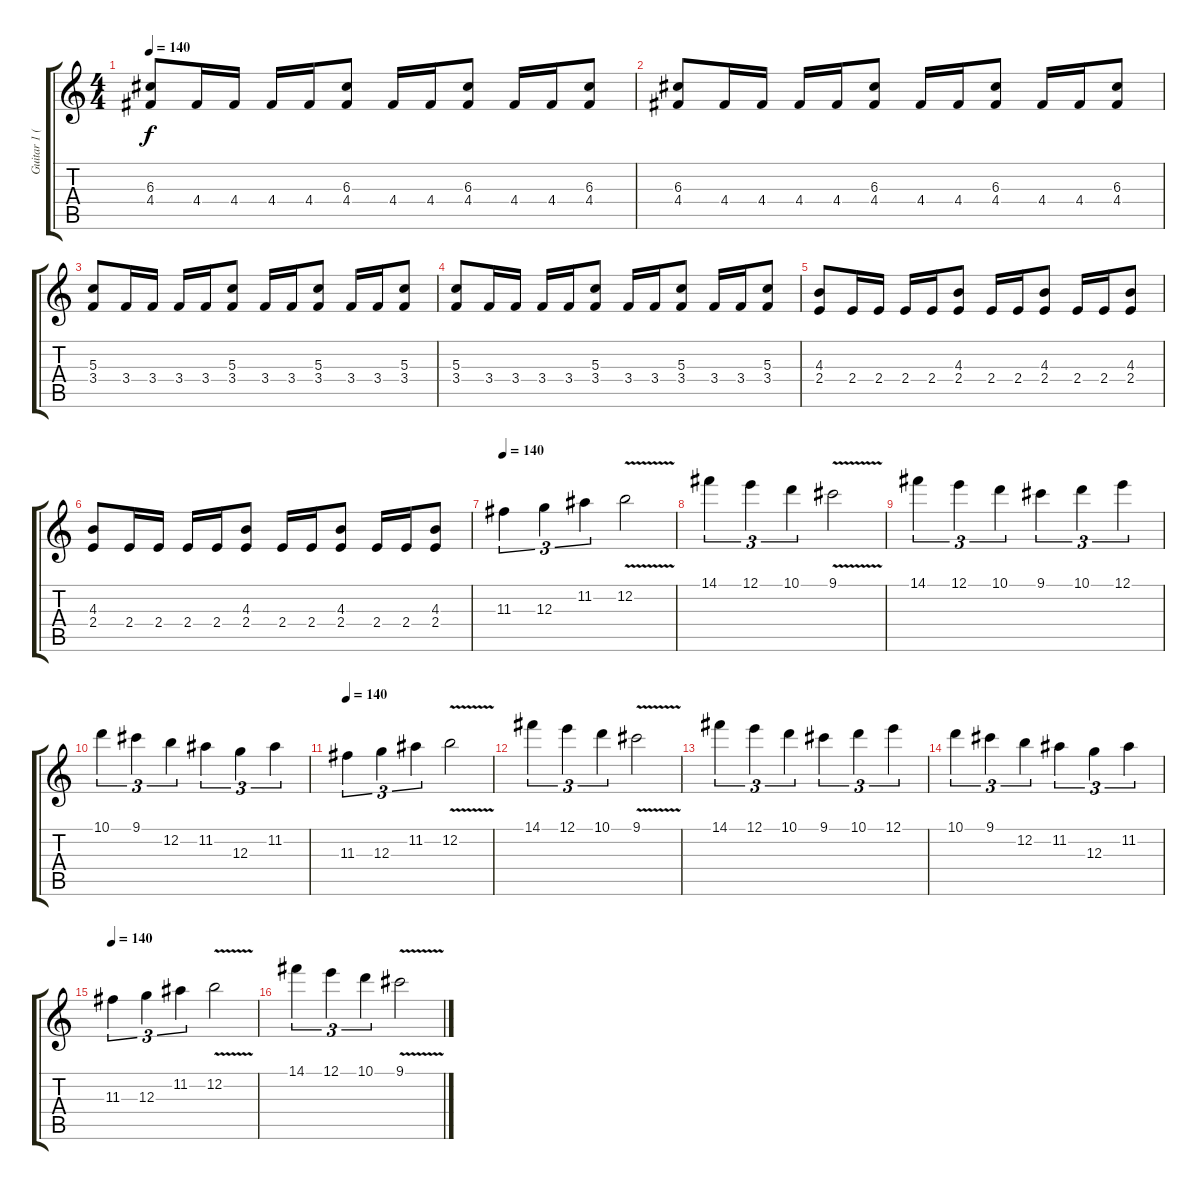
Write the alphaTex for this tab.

\track ("Guitar 1 (Christofer Johnsson)" "Guitar 1 (") {instrument distortionguitar}
\staff {score tabs}
\tuning (E4 B3 G3 D3 A2 E2) {hide}
\ts (4 4)
\tempo 140
\clef g2
\ks c
(6.3 4.4).8{dy f} 4.4.16 4.4.16 4.4.16 4.4.16 (6.3 4.4).8 4.4.16 4.4.16 (6.3 4.4).8 4.4.16 4.4.16 (6.3 4.4).8 |
(6.3 4.4).8 4.4.16 4.4.16 4.4.16 4.4.16 (6.3 4.4).8 4.4.16 4.4.16 (6.3 4.4).8 4.4.16 4.4.16 (6.3 4.4).8 |
(5.3 3.4).8 3.4.16 3.4.16 3.4.16 3.4.16 (5.3 3.4).8 3.4.16 3.4.16 (5.3 3.4).8 3.4.16 3.4.16 (5.3 3.4).8 |
(5.3 3.4).8 3.4.16 3.4.16 3.4.16 3.4.16 (5.3 3.4).8 3.4.16 3.4.16 (5.3 3.4).8 3.4.16 3.4.16 (5.3 3.4).8 |
(4.3 2.4).8 2.4.16 2.4.16 2.4.16 2.4.16 (4.3 2.4).8 2.4.16 2.4.16 (4.3 2.4).8 2.4.16 2.4.16 (4.3 2.4).8 |
(4.3 2.4).8 2.4.16 2.4.16 2.4.16 2.4.16 (4.3 2.4).8 2.4.16 2.4.16 (4.3 2.4).8 2.4.16 2.4.16 (4.3 2.4).8 |
\tempo 140
11.3.4{tu (3 2) instrument overdrivenguitar} 12.3.4{tu (3 2)} 11.2.4{tu (3 2)} 12.2{v}.2 |
14.1.4{tu (3 2)} 12.1.4{tu (3 2)} 10.1.4{tu (3 2)} 9.1{v}.2 |
14.1.4{tu (3 2)} 12.1.4{tu (3 2)} 10.1.4{tu (3 2)} 9.1.4{tu (3 2)} 10.1.4{tu (3 2)} 12.1.4{tu (3 2)} |
10.1.4{tu (3 2)} 9.1.4{tu (3 2)} 12.2.4{tu (3 2)} 11.2.4{tu (3 2)} 12.3.4{tu (3 2)} 11.2.4{tu (3 2)} |
\tempo 140
11.3.4{tu (3 2)} 12.3.4{tu (3 2)} 11.2.4{tu (3 2)} 12.2{v}.2 |
14.1.4{tu (3 2)} 12.1.4{tu (3 2)} 10.1.4{tu (3 2)} 9.1{v}.2 |
14.1.4{tu (3 2)} 12.1.4{tu (3 2)} 10.1.4{tu (3 2)} 9.1.4{tu (3 2)} 10.1.4{tu (3 2)} 12.1.4{tu (3 2)} |
10.1.4{tu (3 2)} 9.1.4{tu (3 2)} 12.2.4{tu (3 2)} 11.2.4{tu (3 2)} 12.3.4{tu (3 2)} 11.2.4{tu (3 2)} |
\tempo 140
11.3.4{tu (3 2)} 12.3.4{tu (3 2)} 11.2.4{tu (3 2)} 12.2{v}.2 |
14.1.4{tu (3 2)} 12.1.4{tu (3 2)} 10.1.4{tu (3 2)} 9.1{v}.2
